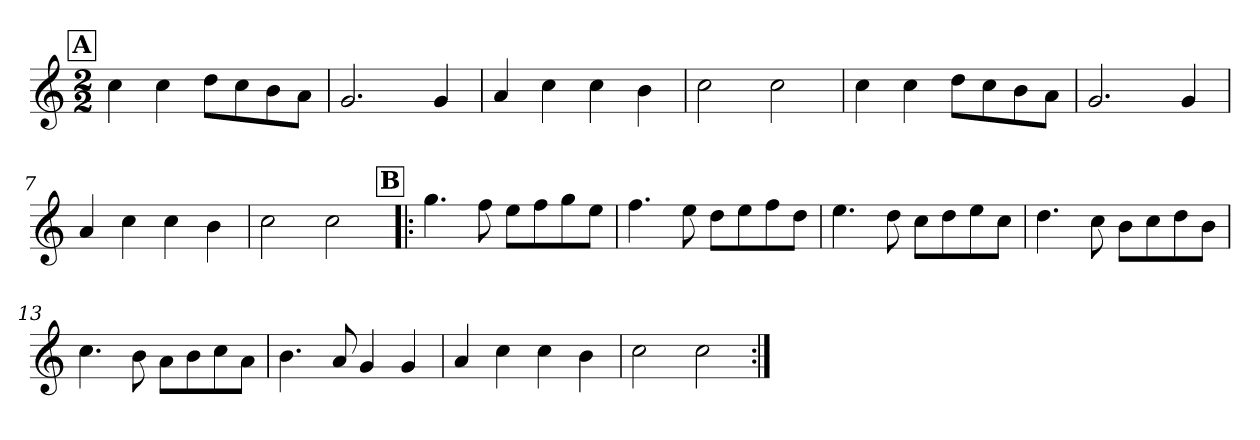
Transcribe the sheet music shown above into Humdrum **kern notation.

**kern
*part1
*staff1
*clefG2
*k[]
*M2/2
*MM224
!!LO:REH:place=s1:a:B:fs=14:t=A
=1
4cc\
4cc\
8dd\L
8cc\
8b\
8a\J
=2
2.g/
4g/
=3
4a/
4cc\
4cc\
4b\
=4
2cc\
2cc\
=5
4cc\
4cc\
8dd\L
8cc\
8b\
8a\J
=6
2.g/
4g/
=7
4a/
4cc\
4cc\
4b\
=8
2cc\
2cc\
!!LO:REH:place=s1:a:B:fs=14:t=B
=9!|:
4.gg\
8ff\
8ee\L
8ff\
8gg\
8ee\J
!!LO:LB:g=z
=10
4.ff\
8ee\
8dd\L
8ee\
8ff\
8dd\J
=11
4.ee\
8dd\
8cc\L
8dd\
8ee\
8cc\J
=12
4.dd\
8cc\
8b\L
8cc\
8dd\
8b\J
=13
4.cc\
8b\
8a\L
8b\
8cc\
8a\J
=14
4.b\
8a/
4g/
4g/
=15
4a/
4cc\
4cc\
4b\
=16
2cc\
2cc\
=:|!
*-
